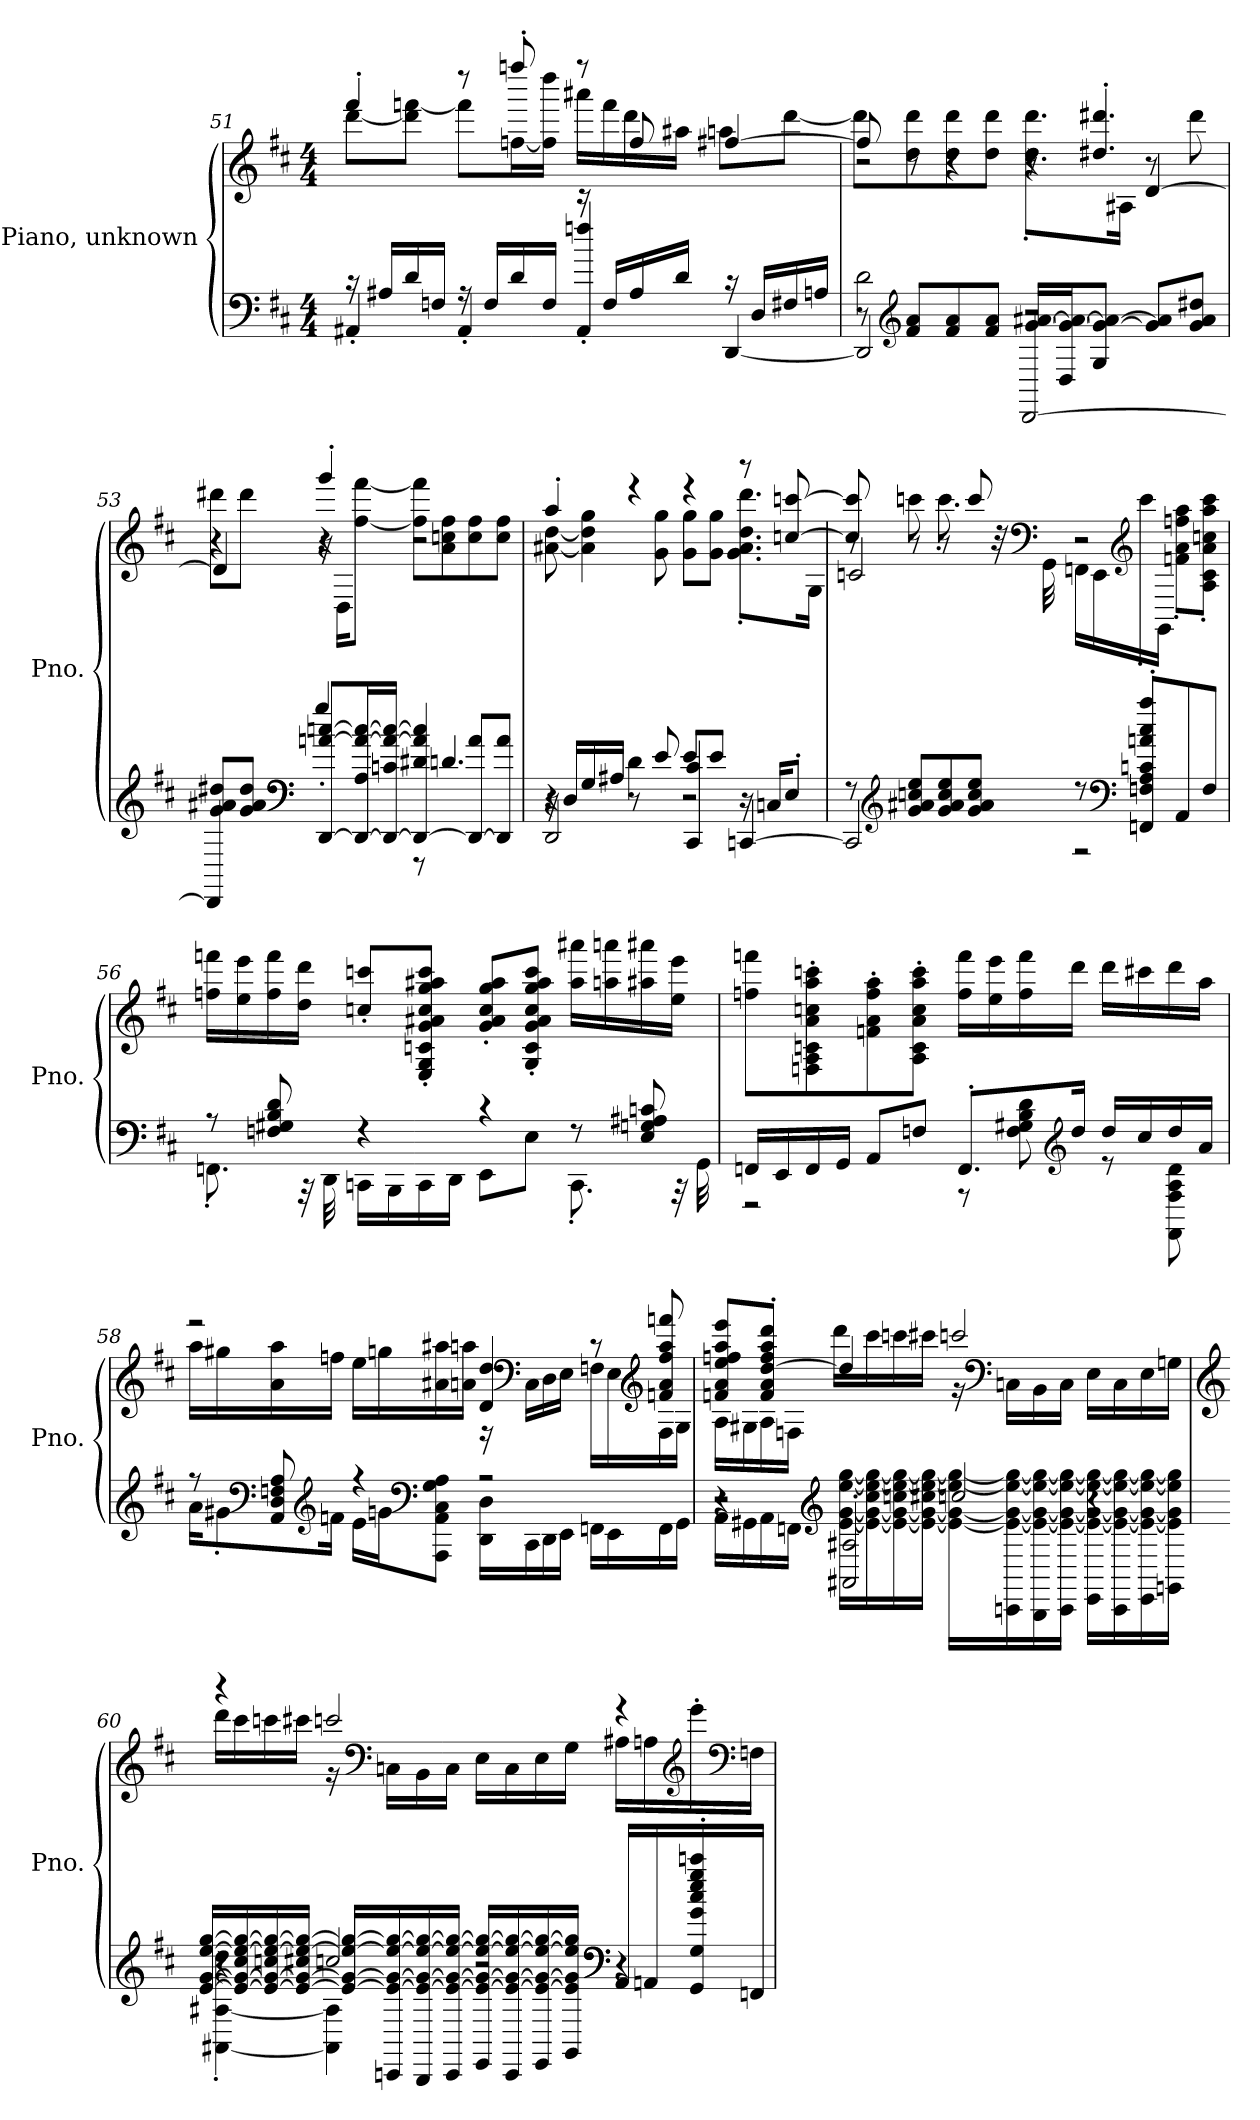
**kern	**kern
*part1	*part1
*staff2	*staff1
*I"Piano, unknown	*
*I'Pno.	*
!!LO:LB:g=z
*clefF4	*clefG2
*k[f#c#]	*k[f#c#]
*M4/4	*M4/4
=51	=51
*^	*^
16r	4AA#X'/	4fff#'/	[8ddd\L
16A#X/LL	.	.	.
16d/	.	.	8ddd\] [8fffn\J
16Fn/JJ	.	.	.
16r	4AA#'/	8r	8fff\L]
16F/LL	.	.	.
16d/	.	8ffffn'/	[16ffn\L
16F/JJ	.	.	16ff\] 16dddd\JJ
16r	4AA#/' 4ffn/'	8r	16aaa#X\LL
16F/LL	.	.	16fff\
16A#/	.	8ff/	16ddd\
16d/JJ	.	.	16aa#X\JJ
16r	[4DD/	[4ff#X/	8aan\L
16D/LL	.	.	.
16F#X/	.	.	[8ddd\J
16An/JJ	.	.	.
!!LO:PB:g=z
=52	=52	=52	=52
*	*^	*	*^
8r	2d\	2DD/]	8ff#/]	8ddd\L]	2r
*clefG2	*	*	*	*	*
8f#/ 8a/L	.	.	8r	8dd\ 8ddd\	.
8f#/ 8a/	.	.	4r	8dd\ 8ddd\	.
8f#/ 8a/J	.	.	.	8dd\ 8ddd\J	.
[16g/ [16a#X/LL	2r	[2DD/	8r	8.dd\' 8.ddd\'L	4r
16D/ 16g/_ 16a#/_J	.	.	.	.	.
8G/ 8g/_ 8a#/_J	.	.	4.dd#X/' 4.ddd#X/'	.	.
.	.	.	.	16A#X\Jk	.
8g/] 8a#/]L	.	.	.	8r	[4d/
8g/ 8a#/ 8dd#X/J	.	.	.	8ddd#\	.
*	*v	*v	*	*	*
=53	=53	=53	=53	=53
8g/ 8a#X/ 8dd#X/L	4DD/]	4r	8ddd#X\L	4d/]
8g/ 8a#/ 8dd#/J	.	.	8ddd#\J	.
*clefF4	*	*	*	*
[8DD/ [8an/ [8ccn/L	4gg'/	4ggg'/	16r	4r
.	.	.	16D\KL	.
16DD/_ 16A/ 16a/_ 16cc/_L	.	.	[8ff#\ [8fff#\J	.
16DD/_ 16cn/ 16a/_ 16cc/_JJ	.	.	.	.
4DD/_ 4d#X/ 4a/] 4cc/]	8r	2r	8ff#\] 8fff#\]L	2r
.	4.dn/	.	8a\ 8ccn\ 8ff#\	.
8DD/_ 8a/L	.	.	8cc\ 8ff#\	.
8DD/] 8a/J	.	.	8cc\ 8ff#\J	.
*	*	*	*v	*v
!!LO:LB:g=z
=54	=54	=54	=54
*	*^	*	*
16r	4r	2DD/	4aa'/	[8a#X\ [8dd\
16D/LL	.	.	.	.
16G/	.	.	.	4a#\] 4dd\] 4gg\
16A#X/JJ	.	.	.	.
8r	4d\	.	4r	.
8e/	.	.	.	8g\ 8gg\
8e/L	2r	4CC#/ 4c#/	4r	8g\ 8gg\L
8e/J	.	.	.	8g\ 8gg\J
16r	.	[4CCn/	8r	8.g\' 8.a#\' 8.dd\' 8.ddd\'L
16Cn/KL	.	.	.	.
8E'/J	.	.	[8ccn/ [8cccn/	.
.	.	.	.	16G\Jk
*	*v	*v	*	*
=55	=55	=55	=55
*	*	*	*^
8r	2CC/]	8cc/] 8ccc/]	8r	2cn/
*clefG2	*	*	*	*
8g/ 8a#X/ 8ccn/ 8ee/L	.	8r	8cccn\	.
8g/ 8a#/ 8cc/ 8ee/	.	8r	8.ccc'\	.
8g/ 8a#/ 8cc/ 8ee/J	.	8ccc/	.	.
.	.	.	32r	.
*	*	*clefF4	*	*
.	.	.	32GG\	.
8r	2r	2r	16FFn\LL	2r
.	.	.	16EE\	.
*clefF4	*	*clefG2	*	*
8FFn/' 8Fn/' 8A/' 8cn/' 8an/' 8cc/' 8aa/'L	.	.	16ccc'\	.
.	.	.	16GG\JJ	.
8AA/	.	.	8fn\' 8a\' 8ffn\' 8aa\'L	.
8F/J	.	.	8A\' 8c\' 8a\' 8ccn\' 8aa\' 8ccc\'J	.
*	*	*v	*v	*v
!!LO:LB:g=z
=56	=56	=56
8r	8.FFn'\	16ffn\ 16fffn\LL
.	.	16ee\ 16eee\
8Fn/ 8G#X/ 8B/ 8d/	.	16ff\ 16fff\
.	32r	16dd\ 16ddd\JJ
.	32DD\	.
4r	16CCn\LL	8ccn/' 8cccn/'L
.	16BBB\	.
.	16CC\	8E/' 8G/' 8cn/' 8g/' 8a#X/' 8cc/' 8gg/' 8aa#X/' 8ccc/'J
.	16DD\JJ	.
4r	8EE\L	8g/' 8a#/' 8cc/' 8gg/' 8aa#/'L
.	8E\J	8G/' 8c/' 8g/' 8a#/' 8cc/' 8gg/' 8aa#/' 8ccc/'J
8r	8.CC'\	16aa#\ 16aaa#X\LL
.	.	16aan\ 16aaan\
8E/ 8Gn/ 8A#X/ 8cn/	.	16aa#X\ 16aaa#X\
.	32r	16ee\ 16eee\JJ
.	32GG\	.
!!LO:LB:g=z
=57	=57	=57
16FFn/LL	2r	8ffn\ 8fffn\L
16EE/	.	.
16FF/	.	8Fn\' 8A\' 8cn\' 8a\' 8ccn\' 8aa\' 8cccn\'
16GG/JJ	.	.
8AA/L	.	8fn\' 8a\' 8ff\' 8aa\'
8Fn/J	.	8A\' 8c\' 8a\' 8cc\' 8aa\' 8ccc\'J
8.FF'/L	8r	16ff\ 16fff\LL
.	.	16ee\ 16eee\
.	8F\ 8G#X\ 8B\ 8d\	16ff\ 16fff\
*clefG2	*	*
16dd/Jk	.	16ddd\JJ
16dd/LL	8r	16ddd\LL
16cc#/	.	16ccc#X\
16dd/	8FF\ 8F\ 8A\ 8d\	16ddd\
16a/JJ	.	16aa\JJ
!!LO:LB:g=z
=58	=58	=58
*	*	*^
8r	16a\KL	2r	16aa\LL
.	8g#X'\	.	16gg#X\
*clefF4	*	*	*
8AA/ 8D/ 8Fn/ 8A/	.	.	16a\ 16aa\
*clefG2	*	*	*
.	16fn\Jk	.	16ffn\JJ
4r	16e\LL	.	16ee\LL
.	16gn\J	.	16ggn\
*clefF4	*	*	*
.	8AAA\ 8AA\ 8C#\ 8G\ 8A\J	.	16a#X\ 16aa#X\
.	.	.	16an\ 16aan\JJ
2r	16DD\ 16D\LL	4d/ 4dd/	16r
*	*	*clefF4	*
.	16CC#\	.	16C#\LL
.	16DD\	.	16D\
.	16EE\JJ	.	16E\JJ
.	16FFn\LL	8r	16Fn\LL
.	16EE\	.	16E\
*	*	*clefG2	*
.	16FF\	8fn/ 8a/ 8ff/ 8aa/ 8fffn/	16F\
.	16GG\JJ	.	16G\JJ
!!LO:LB:g=z	!!
=59	=59	=59	=59
*	*^	*	*
2r	16AA\LL	4r	8fn/ 8a/ 8ee/ 8ffn/ 8aa/ 8eee/L	16A\LL
.	16GG#X\	.	.	16G#X\
.	16AA\	.	8f/' 8a/' [8dd/' 8ff/' 8aa/' 8ddd/'J	16A\
.	16FFn\JJ	.	.	16Fn\JJ
*clefG2	*	*	*	*
.	[16e\ [16g\ [16ee\ [16gg\LL	2AA#X/' 2A#X/'	4dd/]	16ddd\LL
.	16e\_ 16g\_ 16cc#\ 16ee\_ 16gg\_	.	.	16ccc#\
.	16e\_ 16g\_ 16ccn\ 16ee\_ 16gg\_	.	.	16cccn\
.	16e\_ 16g\_ 16cc#X\ 16ee\_ 16gg\_JJ	.	.	16ccc#X\JJ
2ccn/	16e\_ 16g\_ 16ee\_ 16gg\_LL	.	2cccn/	16r
*	*	*	*clefF4	*
.	16CCn\ 16e\_ 16g\_ 16ee\_ 16gg\_	.	.	16Cn\LL
.	16BBB\ 16e\_ 16g\_ 16ee\_ 16gg\_	.	.	16BB\
.	16CC\ 16e\_ 16g\_ 16ee\_ 16gg\_JJ	.	.	16C\JJ
.	16EE\ 16e\_ 16g\_ 16ee\_ 16gg\_LL	4r	.	16E\LL
.	16CC\ 16e\_ 16g\_ 16ee\_ 16gg\_	.	.	16C\
.	16EE\ 16e\_ 16g\_ 16ee\_ 16gg\_	.	.	16E\
.	16GGn\ 16e\] 16g\] 16ee\] 16gg\]JJ	.	.	16Gn\JJ
!!LO:PB:g=z	!!
=60	=60	=60	=60	=60
*	*	*	*clefG2	*
4r	[4AA#X\' [4A#X\' 4dd\'	[16e/ [16g/ [16ee/ [16gg/LL	4r	16ddd\LL
.	.	16e/_ 16g/_ 16cc#/ 16ee/_ 16gg/_	.	16ccc#\
.	.	16e/_ 16g/_ 16ccn/ 16ee/_ 16gg/_	.	16cccn\
.	.	16e/_ 16g/_ 16cc#X/ 16ee/_ 16gg/_JJ	.	16ccc#X\JJ
2ccn/	4AA#\] 4A#\]	16e/_ 16g/_ 16ee/_ 16gg/_LL	2cccn/	16r
*	*	*	*clefF4	*
.	.	16CCn/ 16e/_ 16g/_ 16ee/_ 16gg/_	.	16Cn\LL
.	.	16BBB/ 16e/_ 16g/_ 16ee/_ 16gg/_	.	16BB\
.	.	16CC/ 16e/_ 16g/_ 16ee/_ 16gg/_JJ	.	16C\JJ
.	2r	16EE/ 16e/_ 16g/_ 16ee/_ 16gg/_LL	.	16E\LL
.	.	16CC/ 16e/_ 16g/_ 16ee/_ 16gg/_	.	16C\
.	.	16EE/ 16e/_ 16g/_ 16ee/_ 16gg/_	.	16E\
.	.	16GG/ 16e/] 16g/] 16ee/] 16gg/]JJ	.	16G\JJ
*clefF4	*	*	*	*
4r	.	16AA#/LL	4r	16A#X\LL
.	.	16AAn/	.	16An\
*	*	*	*clefG2	*
.	.	16GG/' 16G/' 16g/' 16cc/' 16ee/' 16gg/' 16cccn/'	.	16eee'\
*	*	*	*clefF4	*
.	.	16FFn/JJ	.	16Fn\JJ
*v	*v	*v	*	*
*	*v	*v
=	=
*-	*-
